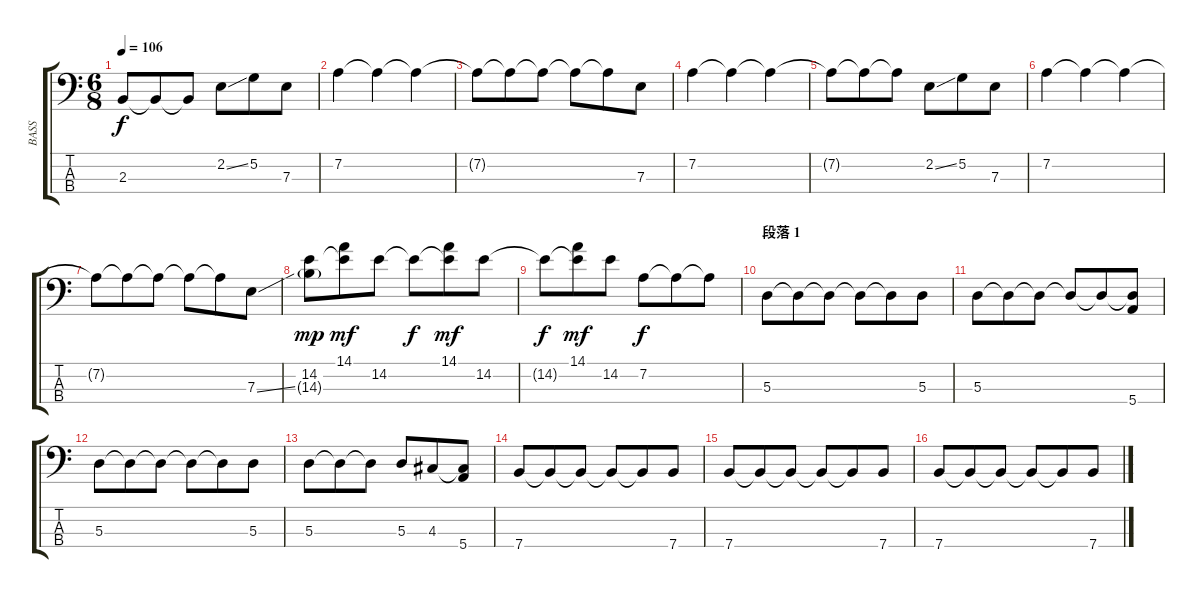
\track ("BASS" "BASS") {instrument fretlessbass}
\staff {score tabs}
\tuning (G2 D2 A1 E1) {hide}
\ts (6 8)
\tempo 106
\clef f4
\ks c
2.3{t}.8{dy f} 2.3{t}.8 2.3{t}.8 2.2{ss}.8 5.2.8 7.3.8 |
7.2.4 7.2{t}.4 7.2{t}.4 |
7.2{t}.8 7.2{t}.8 7.2{t}.8 7.2{t}.8 7.2{t}.8 7.3.8 |
7.2.4 7.2{t}.4 7.2{t}.4 |
7.2{t}.8 7.2{t}.8 7.2{t}.8 2.2{ss}.8 5.2.8 7.3.8 |
7.2.4 7.2{t}.4 7.2{t}.4 |
7.2{t}.8 7.2{t}.8 7.2{t}.8 7.2{t}.8 7.2{t}.8 7.3{ss}.8 |
(14.2 14.3{g}).8{dy mp} (14.1 14.2{t}).8{dy mf} 14.2.8 14.2{t}.8{dy f} (14.1 14.2{t}).8{dy mf} 14.2.8 |
14.2{t}.8{dy f} (14.1 14.2{t}).8{dy mf} 14.2.8 7.2.8{dy f} 7.2{t}.8 7.2{t}.8 |
\section ("" "段落 1")
5.3.8 5.3{t}.8 5.3{t}.8 5.3{t}.8 5.3{t}.8 5.3.8 |
5.3.8 5.3{t}.8 5.3{t}.8 5.3{t}.8 5.3{t}.8 (5.3{t} 5.4).8 |
5.3.8 5.3{t}.8 5.3{t}.8 5.3{t}.8 5.3{t}.8 5.3.8 |
5.3.8 5.3{t}.8 5.3{t}.8 5.3.8 4.3.8 (4.3{t} 5.4).8 |
7.4.8 7.4{t}.8 7.4{t}.8 7.4{t}.8 7.4{t}.8 7.4.8 |
7.4.8 7.4{t}.8 7.4{t}.8 7.4{t}.8 7.4{t}.8 7.4.8 |
7.4.8 7.4{t}.8 7.4{t}.8 7.4{t}.8 7.4{t}.8 7.4.8
